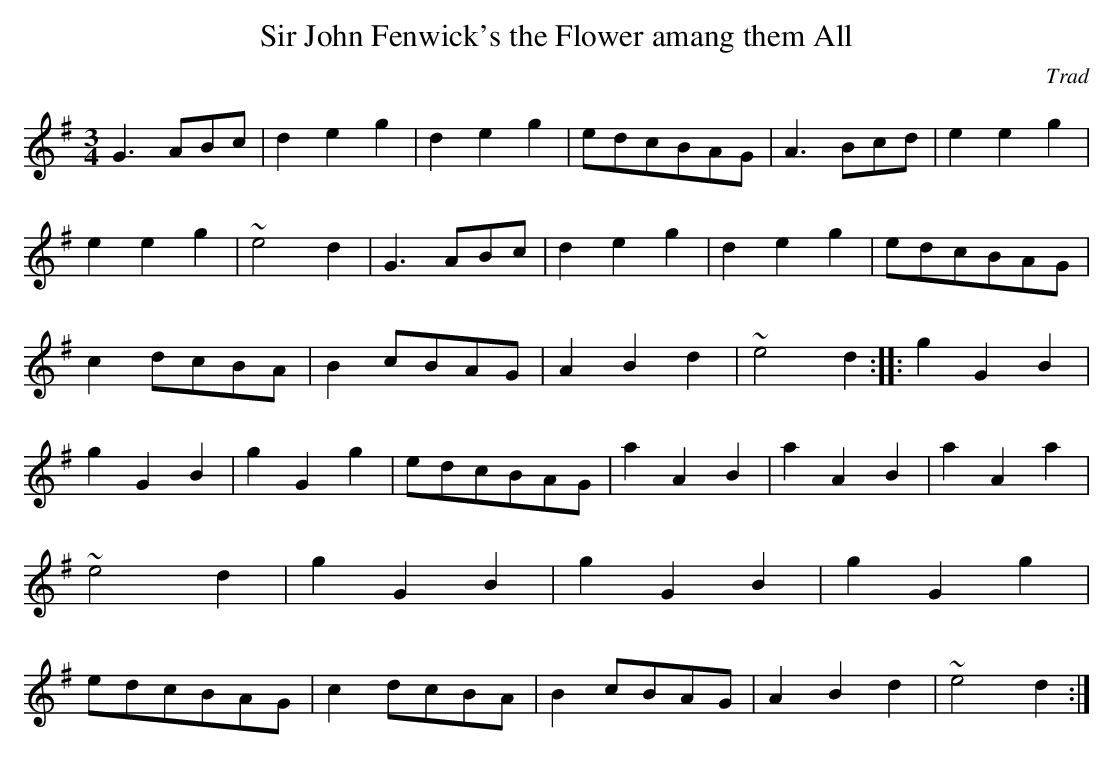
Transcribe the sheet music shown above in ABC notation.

X:1
T:Sir John Fenwick's the Flower amang them All
C:Trad
M:3/4
K:G
G3 ABc| d2 e2 g2 |d2 e2 g2 |edcBAG | A3 Bcd| e2 e2 g2 | e2 e2 g2 | ~e4 d2| G3 ABc|\
d2 e2 g2 | d2 e2 g2 | edcBAG| c2 dcBA | B2 cBAG| A2 B2 d2| ~e4 d2 ::\
g2 G2 B2|g2 G2 B2|g2 G2 g2|edcBAG| a2 A2 B2| a2 A2 B2| a2 A2 a2 |~e4\
d2| g2 G2 B2|g2 G2 B2|g2 G2 g2| edcBAG | c2 dcBA| B2 cBAG|A2\
B2 d2 |~e4 d2:|
